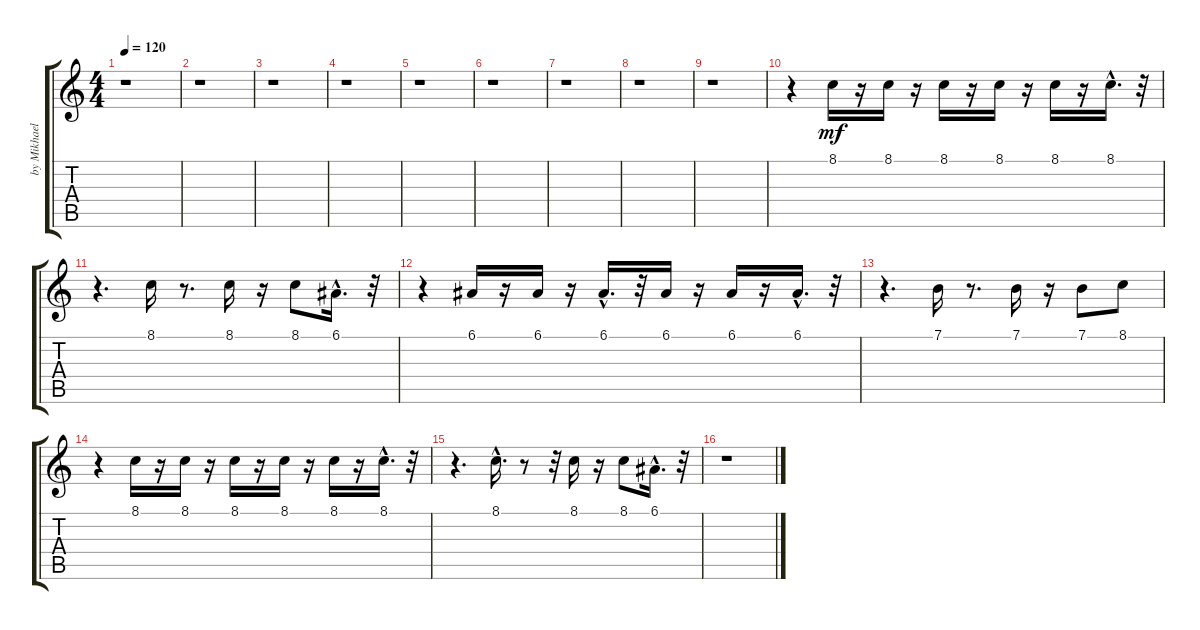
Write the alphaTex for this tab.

\track ("by Mikhael H. Ser" "by Mikhael") {instrument pad1newage}
\staff {score tabs}
\tuning (E4 B3 G3 D3 A2 E2) {hide}
\ts (4 4)
\tempo 120
\clef g2
\ks c
r.1{dy mf} |
r.1 |
r.1 |
r.1 |
r.1 |
r.1 |
r.1 |
r.1 |
r.1 |
r.4 8.1.16 r.16 8.1.16 r.16 8.1.16 r.16 8.1.16 r.16 8.1.16 r.16 8.1{hac}.16{d} r.32 |
r.4{d} 8.1.16 r.8{d} 8.1.16 r.16 8.1.8 6.1{hac}.16{d} r.32 |
r.4 6.1.16 r.16 6.1.16 r.16 6.1{hac}.16{d} r.32 6.1.16 r.16 6.1.16 r.16 6.1{hac}.16{d} r.32 |
r.4{d} 7.1.16 r.8{d} 7.1.16 r.16 7.1.8 8.1.8 |
r.4 8.1.16 r.16 8.1.16 r.16 8.1.16 r.16 8.1.16 r.16 8.1.16 r.16 8.1{hac}.16{d} r.32 |
r.4{d} 8.1{hac}.16{d} r.8 r.32 8.1.16 r.16 8.1.8 6.1{hac}.16{d} r.32 |
r.1
